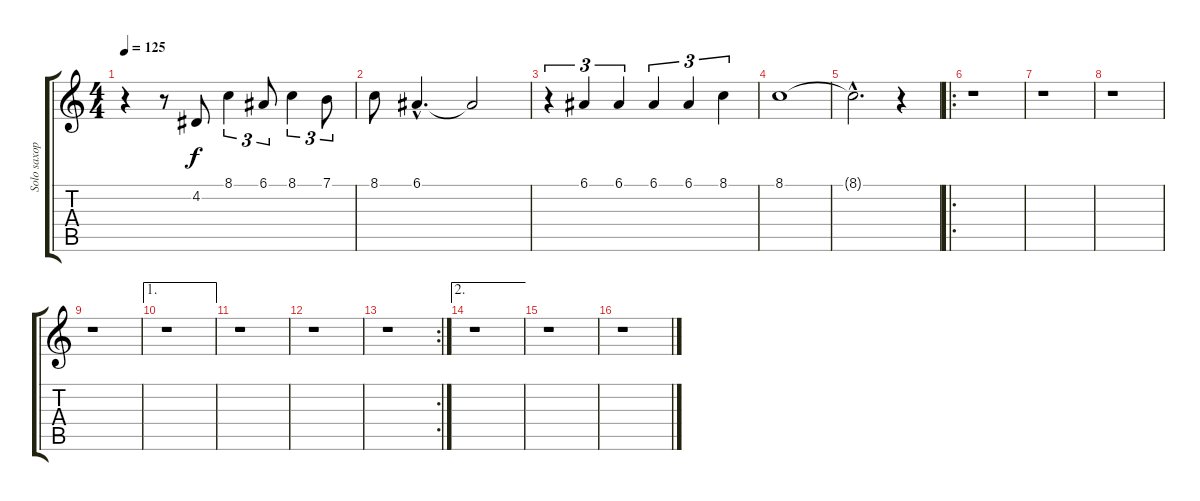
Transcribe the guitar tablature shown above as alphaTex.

\track ("Solo saxophone" "Solo saxop") {instrument altosax}
\staff {score tabs}
\tuning (E4 B3 G3 D3 A2 E2) {hide}
\ts (4 4)
\tempo 125
\clef g2
\ks c
r.4{dy f} r.8 4.2.8 8.1.4{tu (3 2)} 6.1.8{tu (3 2)} 8.1.4{tu (3 2)} 7.1.8{tu (3 2)} |
8.1.8 6.1{hac}.4{d} 6.1{t}.2 |
r.4{tu (3 2)} 6.1.4{tu (3 2)} 6.1.4{tu (3 2)} 6.1.4{tu (3 2)} 6.1.4{tu (3 2)} 8.1.4{tu (3 2)} |
8.1.1 |
8.1{hac t}.2{d} r.4 |
\ro
r.1 |
r.1 |
r.1 |
r.1 |
\ae 1
r.1 |
r.1 |
r.1 |
\rc 2
r.1 |
\ae 2
r.1 |
r.1 |
r.1
